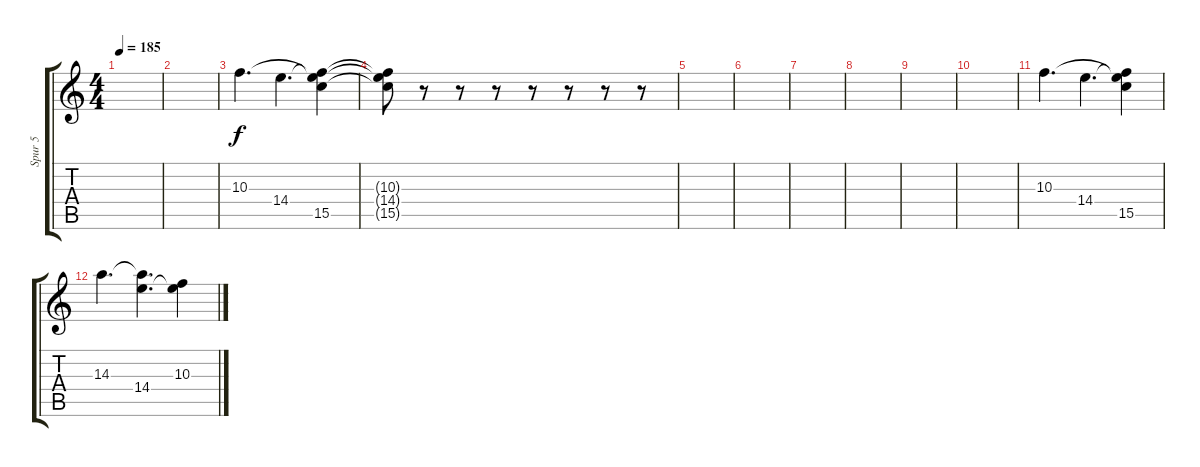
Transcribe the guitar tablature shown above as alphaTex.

\track ("Spur 5" "Spur 5") {instrument distortionguitar}
\staff {score tabs}
\tuning (E4 D4 G3 D3 A2 D2) {hide}
\ts (4 4)
\tempo 185
\clef g2
\ks c
|
|
10.3.4{d} 14.4.4{d} (10.3{t} 14.4{t} 15.5).4 |
(10.3{t} 14.4{t} 15.5{t}).8 r.8 r.8 r.8 r.8 r.8 r.8 r.8 |
|
|
|
|
|
|
10.3.4{d} 14.4.4{d} (10.3{t} 14.4{t} 15.5).4 |
14.3.4{d} (14.3{t} 14.4).4{d} (10.3 14.4{t}).4
